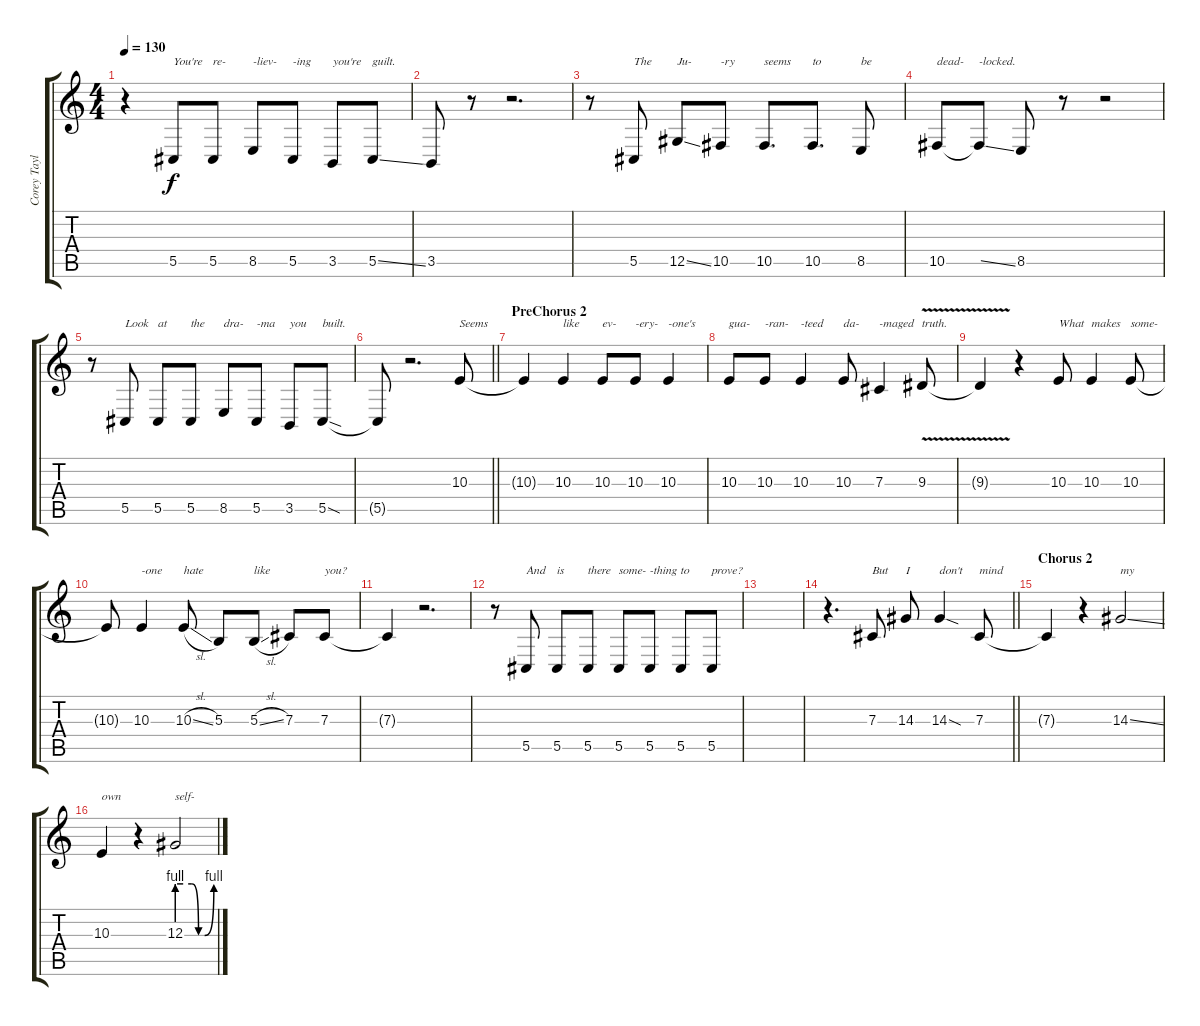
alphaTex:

\track ("Corey Taylor" "Corey Tayl") {instrument lead2sawtooth}
\staff {score tabs}
\tuning (Eb4 Bb3 Gb3 Db3 Ab2 Db2) {hide}
\ts (4 4)
\tempo 130
\clef g2
\ks c
r.4{dy f} 5.5.8{txt "You're"} 5.5.8{txt "re-"} 8.5.8{txt "-liev-"} 5.5.8{txt "-ing"} 3.5.8{txt "you're"} 5.5{ss}.8{txt "guilt."} |
3.5.8 r.8 r.2{d} |
r.8 5.5.8{txt "The"} 12.5{ss}.8{txt "Ju-"} 10.5.8{txt "-ry"} 10.5.8{d txt "seems"} 10.5.8{d txt "to"} 8.5.8{txt "be"} |
10.5.8{txt "dead-"} 10.5{ss t}.8{txt "-locked."} 8.5.8 r.8 r.2 |
r.8 5.5.8{txt "Look"} 5.5.8{txt "at"} 5.5.8{txt "the"} 8.5.8{txt "dra-"} 5.5.8{txt "-ma"} 3.5.8{txt "you"} 5.5{sod}.8{txt "built."} |
\barLineRight lightlight
5.5{t}.8 r.2{d} 10.3.8{txt "Seems"} |
\section ("" "PreChorus 2")
10.3{t}.4 10.3.4{txt "like"} 10.3.8{txt "ev-"} 10.3.8{txt "-ery-"} 10.3.4{txt "-one's"} |
10.3.8{txt "gua-"} 10.3.8{txt "-ran-"} 10.3.4{txt "-teed"} 10.3.8{txt "da-"} 7.3.4{txt "-maged"} 9.3{v}.8{txt "truth."} |
9.3{t}.4 r.4 10.3.8{txt "What"} 10.3.4{txt "makes"} 10.3.8{txt "some-"} |
10.3{t}.8 10.3.4{txt "-one"} 10.3{sl}.8{txt "hate"} 5.3.8 5.3{sl}.8{txt "like"} 7.3.8 7.3.8{txt "you?"} |
7.3{t}.4 r.2{d} |
r.8 5.5.8{txt "And"} 5.5.8{txt "is"} 5.5.8{txt "there"} 5.5.8{txt "some-"} 5.5.8{txt "-thing"} 5.5.8{txt "to"} 5.5.8{txt "prove?"} |
|
\barLineRight lightlight
r.4{d} 7.3.8{txt "But" volume 16} 14.3.8{txt "I"} 14.3{sod}.4{txt "don't"} 7.3.8{txt "mind"} |
\section ("" "Chorus 2")
7.3{t}.4 r.4 14.3{ss}.2{txt "my"} |
10.3.4{txt "own"} r.4 12.3{be (custom 0 4 10 4 24 4 35 0 45 0 60 4)}.2{txt "self-"}
